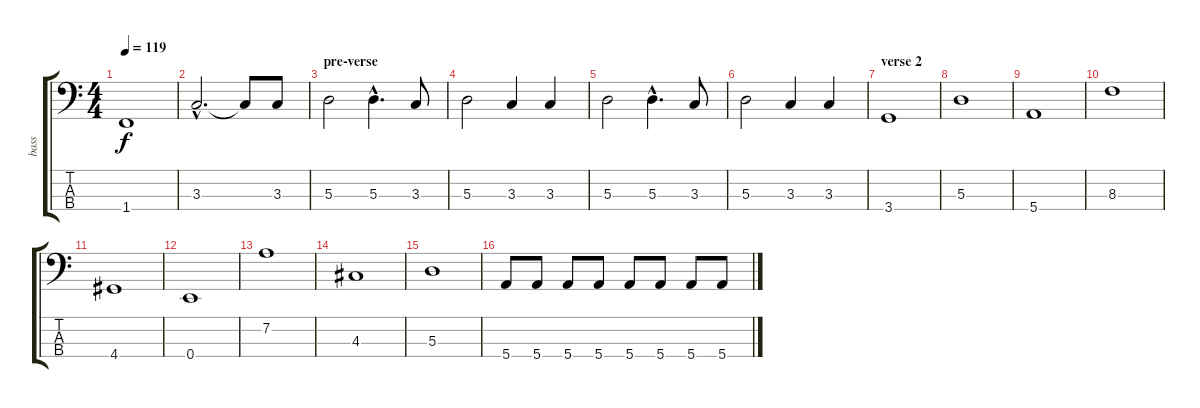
\track ("bass" "bass") {instrument electricbassfinger}
\staff {score tabs}
\tuning (G2 D2 A1 E1) {hide}
\ts (4 4)
\tempo 119
\clef f4
\ks c
1.4.1{dy f} |
3.3{hac}.2{d} 3.3{t}.8 3.3.8 |
\section ("" "pre-verse")
5.3.2 5.3{hac}.4{d} 3.3.8 |
5.3.2 3.3.4 3.3.4 |
5.3.2 5.3{hac}.4{d} 3.3.8 |
5.3.2 3.3.4 3.3.4 |
\section ("" "verse 2")
3.4.1 |
5.3.1 |
5.4.1 |
8.3.1 |
4.4.1 |
0.4.1 |
7.2.1 |
4.3.1 |
5.3.1 |
5.4.8 5.4.8 5.4.8 5.4.8 5.4.8 5.4.8 5.4.8 5.4.8
